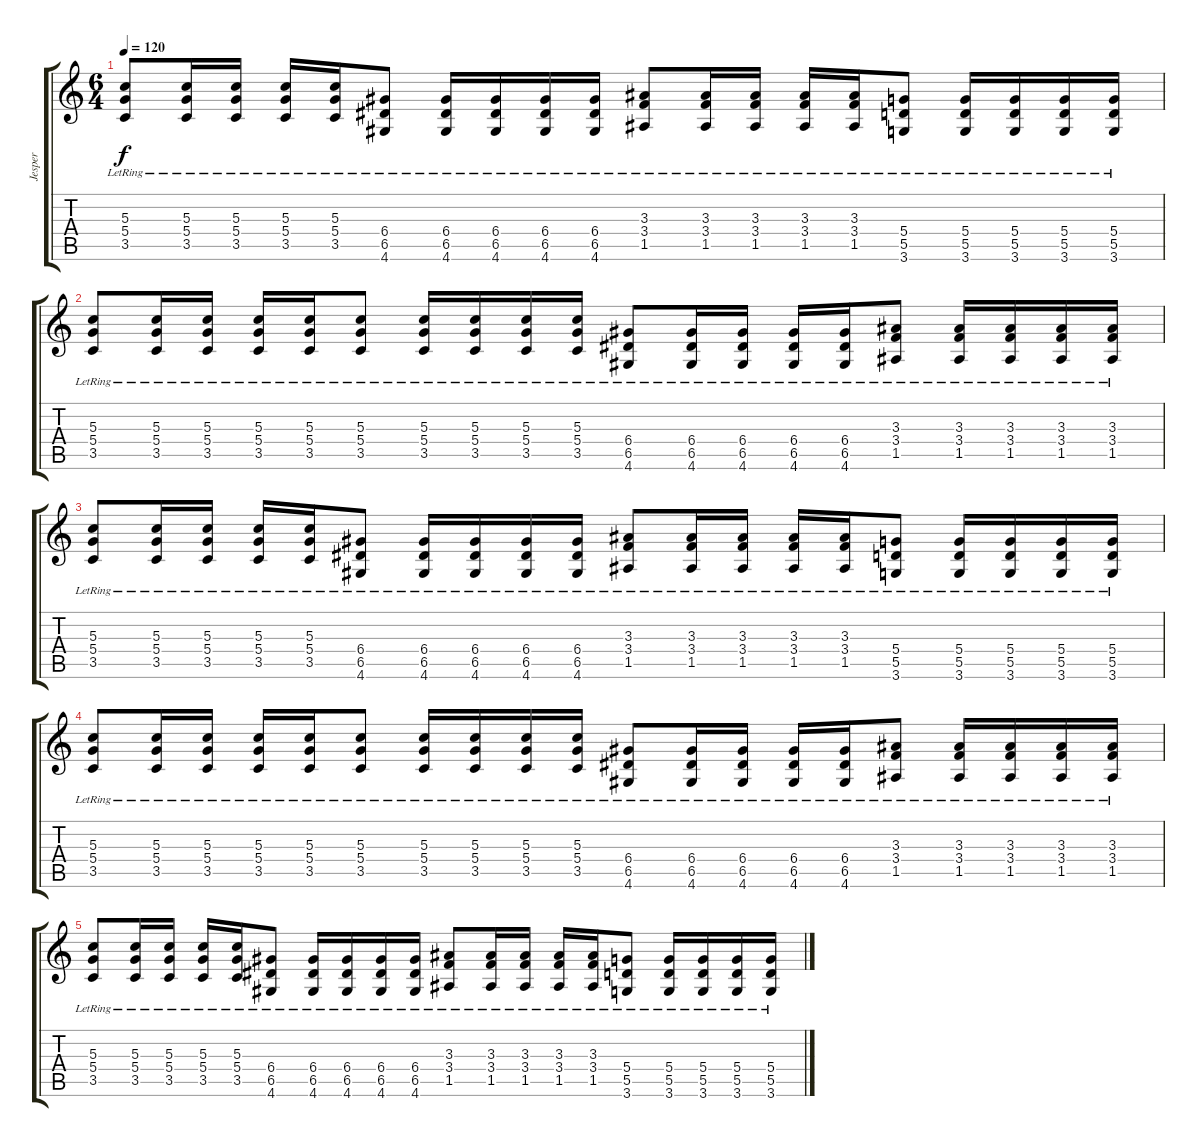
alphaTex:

\track ("Jesper" "Jesper") {instrument acousticguitarsteel}
\staff {score tabs}
\tuning (E4 B3 G3 D3 A2 E2) {hide}
\ts (6 4)
\tempo 120
\clef g2
\ks c
(5.3{lr} 5.4 3.5{lr}).8{dy f} (5.3{lr} 5.4 3.5{lr}).16 (5.3{lr} 5.4 3.5{lr}).16 (5.3{lr} 5.4 3.5{lr}).16 (5.3{lr} 5.4 3.5{lr}).16 (6.4{lr} 6.5 4.6{lr}).8 (6.4{lr} 6.5 4.6{lr}).16 (6.4{lr} 6.5 4.6{lr}).16 (6.4{lr} 6.5 4.6{lr}).16 (6.4{lr} 6.5 4.6{lr}).16 (3.3{lr} 3.4{lr} 1.5{lr}).8 (3.3{lr} 3.4{lr} 1.5{lr}).16 (3.3{lr} 3.4{lr} 1.5{lr}).16 (3.3{lr} 3.4{lr} 1.5{lr}).16 (3.3{lr} 3.4{lr} 1.5{lr}).16 (5.4{lr} 5.5 3.6{lr}).8 (5.4{lr} 5.5 3.6{lr}).16 (5.4{lr} 5.5 3.6{lr}).16 (5.4{lr} 5.5 3.6{lr}).16 (5.4{lr} 5.5 3.6{lr}).16 |
(5.3{lr} 5.4{lr} 3.5{lr}).8 (5.3{lr} 5.4{lr} 3.5{lr}).16 (5.3{lr} 5.4{lr} 3.5{lr}).16 (5.3{lr} 5.4{lr} 3.5{lr}).16 (5.3{lr} 5.4{lr} 3.5{lr}).16 (5.3{lr} 5.4{lr} 3.5{lr}).8 (5.3{lr} 5.4{lr} 3.5{lr}).16 (5.3{lr} 5.4{lr} 3.5{lr}).16 (5.3{lr} 5.4{lr} 3.5{lr}).16 (5.3{lr} 5.4{lr} 3.5{lr}).16 (6.4{lr} 6.5{lr} 4.6{lr}).8 (6.4{lr} 6.5{lr} 4.6{lr}).16 (6.4{lr} 6.5{lr} 4.6{lr}).16 (6.4{lr} 6.5{lr} 4.6{lr}).16 (6.4{lr} 6.5{lr} 4.6{lr}).16 (3.3{lr} 3.4{lr} 1.5{lr}).8 (3.3{lr} 3.4{lr} 1.5{lr}).16 (3.3{lr} 3.4{lr} 1.5{lr}).16 (3.3{lr} 3.4{lr} 1.5{lr}).16 (3.3{lr} 3.4{lr} 1.5{lr}).16 |
(5.3{lr} 5.4 3.5{lr}).8 (5.3{lr} 5.4 3.5{lr}).16 (5.3{lr} 5.4 3.5{lr}).16 (5.3{lr} 5.4 3.5{lr}).16 (5.3{lr} 5.4 3.5{lr}).16 (6.4{lr} 6.5 4.6{lr}).8 (6.4{lr} 6.5 4.6{lr}).16 (6.4{lr} 6.5 4.6{lr}).16 (6.4{lr} 6.5 4.6{lr}).16 (6.4{lr} 6.5 4.6{lr}).16 (3.3{lr} 3.4{lr} 1.5{lr}).8 (3.3{lr} 3.4{lr} 1.5{lr}).16 (3.3{lr} 3.4{lr} 1.5{lr}).16 (3.3{lr} 3.4{lr} 1.5{lr}).16 (3.3{lr} 3.4{lr} 1.5{lr}).16 (5.4{lr} 5.5 3.6{lr}).8 (5.4{lr} 5.5 3.6{lr}).16 (5.4{lr} 5.5 3.6{lr}).16 (5.4{lr} 5.5 3.6{lr}).16 (5.4{lr} 5.5 3.6{lr}).16 |
(5.3{lr} 5.4{lr} 3.5{lr}).8 (5.3{lr} 5.4{lr} 3.5{lr}).16 (5.3{lr} 5.4{lr} 3.5{lr}).16 (5.3{lr} 5.4{lr} 3.5{lr}).16 (5.3{lr} 5.4{lr} 3.5{lr}).16 (5.3{lr} 5.4{lr} 3.5{lr}).8 (5.3{lr} 5.4{lr} 3.5{lr}).16 (5.3{lr} 5.4{lr} 3.5{lr}).16 (5.3{lr} 5.4{lr} 3.5{lr}).16 (5.3{lr} 5.4{lr} 3.5{lr}).16 (6.4{lr} 6.5{lr} 4.6{lr}).8 (6.4{lr} 6.5{lr} 4.6{lr}).16 (6.4{lr} 6.5{lr} 4.6{lr}).16 (6.4{lr} 6.5{lr} 4.6{lr}).16 (6.4{lr} 6.5{lr} 4.6{lr}).16 (3.3{lr} 3.4{lr} 1.5{lr}).8 (3.3{lr} 3.4{lr} 1.5{lr}).16 (3.3{lr} 3.4{lr} 1.5{lr}).16 (3.3{lr} 3.4{lr} 1.5{lr}).16 (3.3{lr} 3.4{lr} 1.5{lr}).16 |
(5.3{lr} 5.4 3.5{lr}).8 (5.3{lr} 5.4 3.5{lr}).16 (5.3{lr} 5.4 3.5{lr}).16 (5.3{lr} 5.4 3.5{lr}).16 (5.3{lr} 5.4 3.5{lr}).16 (6.4{lr} 6.5 4.6{lr}).8 (6.4{lr} 6.5 4.6{lr}).16 (6.4{lr} 6.5 4.6{lr}).16 (6.4{lr} 6.5 4.6{lr}).16 (6.4{lr} 6.5 4.6{lr}).16 (3.3{lr} 3.4{lr} 1.5{lr}).8 (3.3{lr} 3.4{lr} 1.5{lr}).16 (3.3{lr} 3.4{lr} 1.5{lr}).16 (3.3{lr} 3.4{lr} 1.5{lr}).16 (3.3{lr} 3.4{lr} 1.5{lr}).16 (5.4{lr} 5.5 3.6{lr}).8 (5.4{lr} 5.5 3.6{lr}).16 (5.4{lr} 5.5 3.6{lr}).16 (5.4{lr} 5.5 3.6{lr}).16 (5.4{lr} 5.5 3.6{lr}).16
